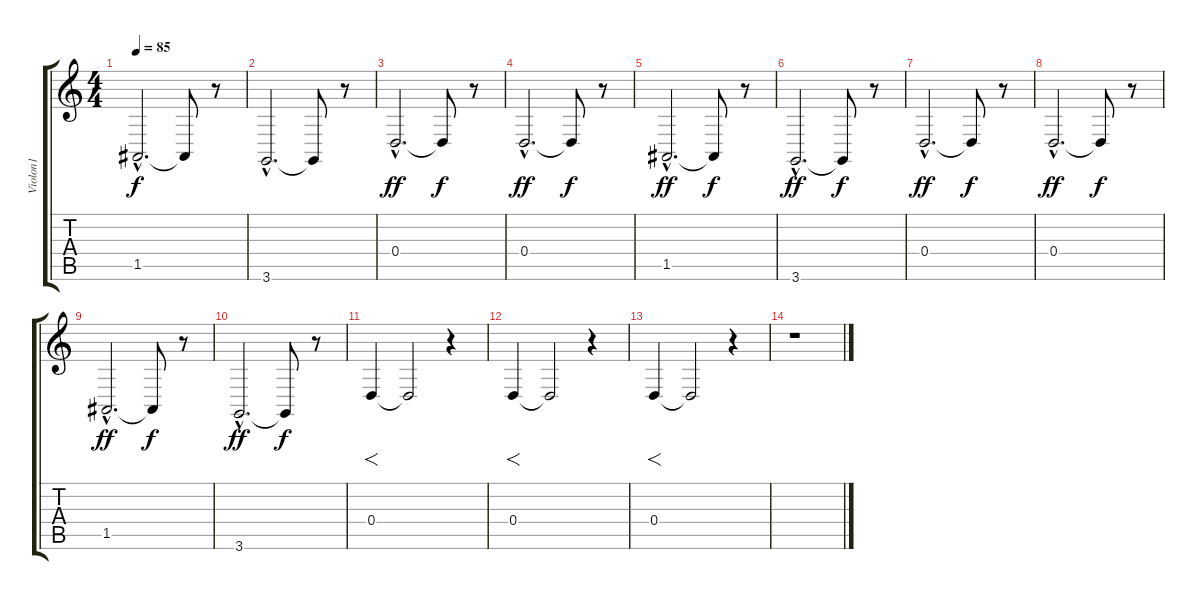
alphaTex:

\track ("Violon1" "Violon1") {instrument violin}
\staff {score tabs}
\tuning (E4 B3 G3 D3 A2 E2) {hide}
\ts (4 4)
\tempo 85
\clef g2
\ks c
1.5{hac}.2{d dy f} 1.5{t}.8 r.8 |
3.6{hac}.2{d} 3.6{t}.8 r.8 |
0.4{hac}.2{d dy ff} 0.4{t}.8{dy f} r.8 |
0.4{hac}.2{d dy ff} 0.4{t}.8{dy f} r.8 |
1.5{hac}.2{d dy ff} 1.5{t}.8{dy f} r.8 |
3.6{hac}.2{d dy ff} 3.6{t}.8{dy f} r.8 |
0.4{hac}.2{d dy ff} 0.4{t}.8{dy f} r.8 |
0.4{hac}.2{d dy ff} 0.4{t}.8{dy f} r.8 |
1.5{hac}.2{d dy ff} 1.5{t}.8{dy f} r.8 |
3.6{hac}.2{d dy ff} 3.6{t}.8{dy f} r.8 |
0.4.4{f} 0.4{t}.2 r.4 |
0.4.4{f} 0.4{t}.2 r.4 |
0.4.4{f} 0.4{t}.2 r.4 |
r.1
